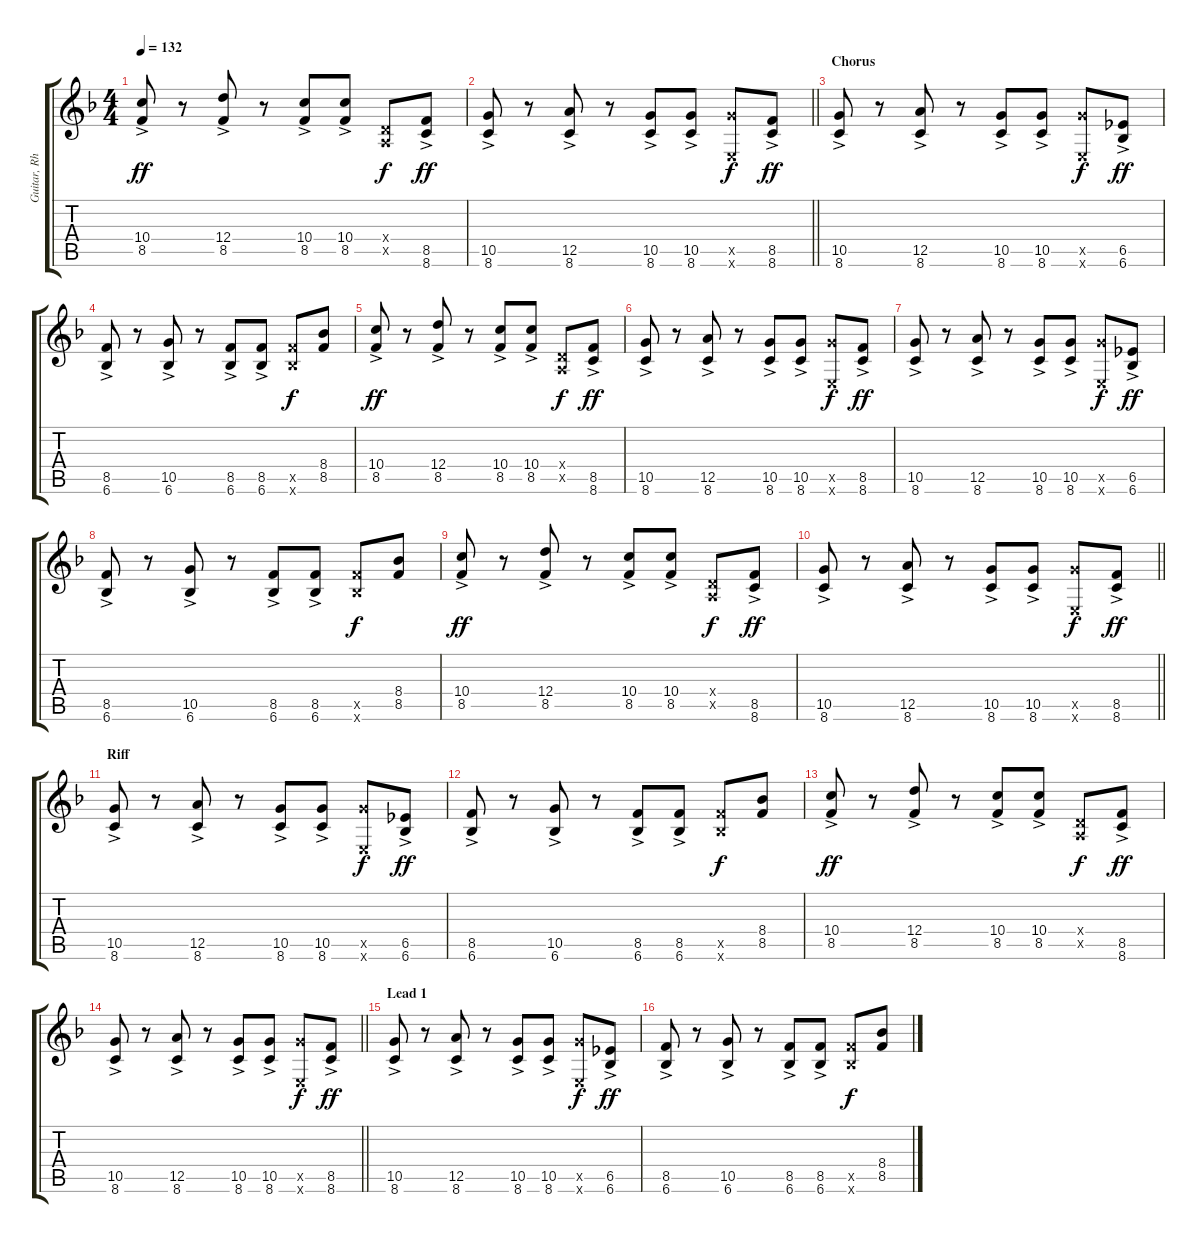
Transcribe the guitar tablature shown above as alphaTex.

\track ("Guitar, Rhythm" "Guitar, Rh") {instrument overdrivenguitar}
\staff {score tabs}
\tuning (E4 B3 G3 D3 A2 E2) {hide}
\ts (4 4)
\tempo 132
\clef g2
\ks f
(10.4{ac} 8.5).8{dy ff} r.8 (12.4{ac} 8.5).8 r.8 (10.4{ac} 8.5).8 (10.4{ac} 8.5).8 (0.4{x} 0.5{x}).8{dy f} (8.5{ac} 8.6).8{dy ff} |
\barLineRight lightlight
(10.5{ac} 8.6).8 r.8 (12.5{ac} 8.6).8 r.8 (10.5{ac} 8.6).8 (10.5{ac} 8.6).8 (10.5{x} 0.6{x}).8{dy f} (8.5{ac} 8.6).8{dy ff} |
\section ("" "Chorus")
(10.5{ac} 8.6).8 r.8 (12.5{ac} 8.6).8 r.8 (10.5{ac} 8.6).8 (10.5{ac} 8.6).8 (10.5{x} 0.6{x}).8{dy f} (6.5{ac} 6.6).8{dy ff} |
(8.5{ac} 6.6).8 r.8 (10.5{ac} 6.6).8 r.8 (8.5{ac} 6.6).8 (8.5{ac} 6.6).8 (8.5{x} 6.6{x}).8{dy f} (8.4 8.5).8 |
(10.4{ac} 8.5).8{dy ff} r.8 (12.4{ac} 8.5).8 r.8 (10.4{ac} 8.5).8 (10.4{ac} 8.5).8 (0.4{x} 0.5{x}).8{dy f} (8.5{ac} 8.6).8{dy ff} |
(10.5{ac} 8.6).8 r.8 (12.5{ac} 8.6).8 r.8 (10.5{ac} 8.6).8 (10.5{ac} 8.6).8 (10.5{x} 0.6{x}).8{dy f} (8.5{ac} 8.6).8{dy ff} |
(10.5{ac} 8.6).8 r.8 (12.5{ac} 8.6).8 r.8 (10.5{ac} 8.6).8 (10.5{ac} 8.6).8 (10.5{x} 0.6{x}).8{dy f} (6.5{ac} 6.6).8{dy ff} |
(8.5{ac} 6.6).8 r.8 (10.5{ac} 6.6).8 r.8 (8.5{ac} 6.6).8 (8.5{ac} 6.6).8 (8.5{x} 6.6{x}).8{dy f} (8.4 8.5).8 |
(10.4{ac} 8.5).8{dy ff} r.8 (12.4{ac} 8.5).8 r.8 (10.4{ac} 8.5).8 (10.4{ac} 8.5).8 (0.4{x} 0.5{x}).8{dy f} (8.5{ac} 8.6).8{dy ff} |
\barLineRight lightlight
(10.5{ac} 8.6).8 r.8 (12.5{ac} 8.6).8 r.8 (10.5{ac} 8.6).8 (10.5{ac} 8.6).8 (10.5{x} 0.6{x}).8{dy f} (8.5{ac} 8.6).8{dy ff} |
\section ("" "Riff")
(10.5{ac} 8.6).8 r.8 (12.5{ac} 8.6).8 r.8 (10.5{ac} 8.6).8 (10.5{ac} 8.6).8 (10.5{x} 0.6{x}).8{dy f} (6.5{ac} 6.6).8{dy ff} |
(8.5{ac} 6.6).8 r.8 (10.5{ac} 6.6).8 r.8 (8.5{ac} 6.6).8 (8.5{ac} 6.6).8 (8.5{x} 6.6{x}).8{dy f} (8.4 8.5).8 |
(10.4{ac} 8.5).8{dy ff} r.8 (12.4{ac} 8.5).8 r.8 (10.4{ac} 8.5).8 (10.4{ac} 8.5).8 (0.4{x} 0.5{x}).8{dy f} (8.5{ac} 8.6).8{dy ff} |
\barLineRight lightlight
(10.5{ac} 8.6).8 r.8 (12.5{ac} 8.6).8 r.8 (10.5{ac} 8.6).8 (10.5{ac} 8.6).8 (10.5{x} 0.6{x}).8{dy f} (8.5{ac} 8.6).8{dy ff} |
\section ("" "Lead 1")
(10.5{ac} 8.6).8 r.8 (12.5{ac} 8.6).8 r.8 (10.5{ac} 8.6).8 (10.5{ac} 8.6).8 (10.5{x} 0.6{x}).8{dy f} (6.5{ac} 6.6).8{dy ff} |
(8.5{ac} 6.6).8 r.8 (10.5{ac} 6.6).8 r.8 (8.5{ac} 6.6).8 (8.5{ac} 6.6).8 (8.5{x} 6.6{x}).8{dy f} (8.4 8.5).8
